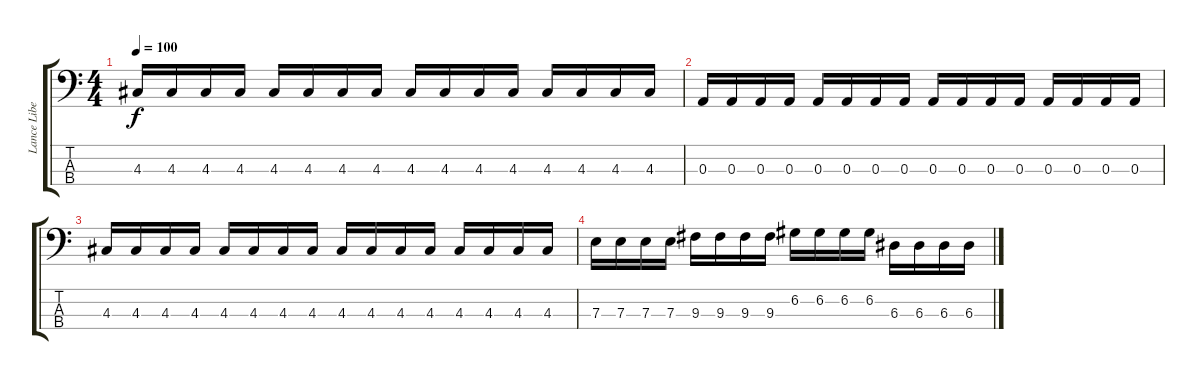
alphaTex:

\track ("Lance Liberty" "Lance Libe") {instrument electricbasspick}
\staff {score tabs}
\tuning (G2 D2 A1 E1) {hide}
\ts (4 4)
\tempo 100
\clef f4
\ks c
4.3.16{dy f} 4.3.16 4.3.16 4.3.16 4.3.16 4.3.16 4.3.16 4.3.16 4.3.16 4.3.16 4.3.16 4.3.16 4.3.16 4.3.16 4.3.16 4.3.16 |
0.3.16 0.3.16 0.3.16 0.3.16 0.3.16 0.3.16 0.3.16 0.3.16 0.3.16 0.3.16 0.3.16 0.3.16 0.3.16 0.3.16 0.3.16 0.3.16 |
4.3.16 4.3.16 4.3.16 4.3.16 4.3.16 4.3.16 4.3.16 4.3.16 4.3.16 4.3.16 4.3.16 4.3.16 4.3.16 4.3.16 4.3.16 4.3.16 |
7.3.16 7.3.16 7.3.16 7.3.16 9.3.16 9.3.16 9.3.16 9.3.16 6.2.16 6.2.16 6.2.16 6.2.16 6.3.16 6.3.16 6.3.16 6.3.16
